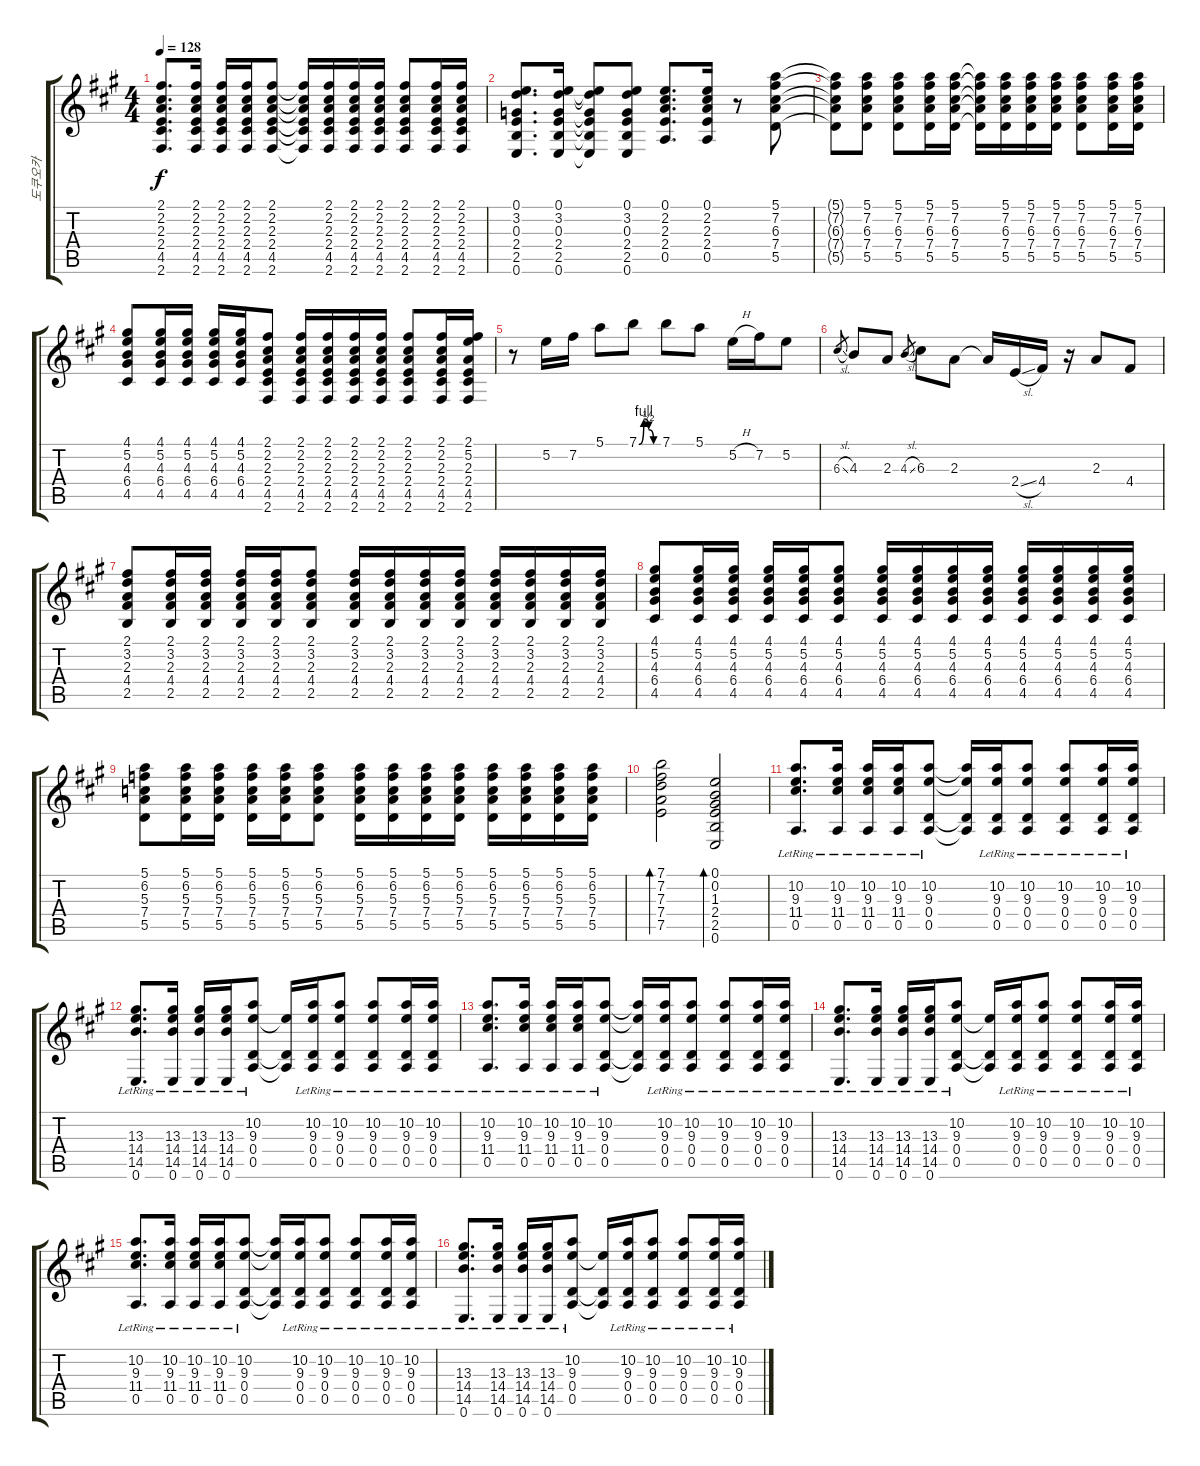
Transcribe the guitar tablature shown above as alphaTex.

\track ("도쿠오카" "도쿠오카") {instrument acousticguitarsteel}
\staff {score tabs}
\tuning (E4 B3 G3 D3 A2 E2) {hide}
\ts (4 4)
\tempo 128
\clef g2
\ks a
(2.1 2.2 2.3 2.4 4.5 2.6).8{d dy f} (2.1 2.2 2.3 2.4 4.5 2.6).16 (2.1 2.2 2.3 2.4 4.5 2.6).16 (2.1 2.2 2.3 2.4 4.5 2.6).16 (2.1 2.2 2.3 2.4 4.5 2.6).8 (2.1{t} 2.2{t} 2.3{t} 2.4{t} 4.5{t} 2.6{t}).16 (2.1 2.2 2.3 2.4 4.5 2.6).16 (2.1 2.2 2.3 2.4 4.5 2.6).16 (2.1 2.2 2.3 2.4 4.5 2.6).16 (2.1 2.2 2.3 2.4 4.5 2.6).8 (2.1 2.2 2.3 2.4 4.5 2.6).16 (2.1 2.2 2.3 2.4 4.5 2.6).16 |
(0.1 3.2 0.3 2.4 2.5 0.6).8{d} (0.1 3.2 0.3 2.4 2.5 0.6).16 (0.1{t} 3.2{t} 0.3{t} 2.4{t} 2.5{t} 0.6{t}).8 (0.1 3.2 0.3 2.4 2.5 0.6).8 (0.1 2.2 2.3 2.4 0.5).8{d} (0.1 2.2 2.3 2.4 0.5).16 r.8 (5.1 7.2 6.3 7.4 5.5).8 |
(5.1{t} 7.2{t} 6.3{t} 7.4{t} 5.5{t}).8 (5.1 7.2 6.3 7.4 5.5).8 (5.1 7.2 6.3 7.4 5.5).8 (5.1 7.2 6.3 7.4 5.5).16 (5.1 7.2 6.3 7.4 5.5).16 (5.1{t} 7.2{t} 6.3{t} 7.4{t} 5.5{t}).16 (5.1 7.2 6.3 7.4 5.5).16 (5.1 7.2 6.3 7.4 5.5).16 (5.1 7.2 6.3 7.4 5.5).16 (5.1 7.2 6.3 7.4 5.5).8 (5.1 7.2 6.3 7.4 5.5).16 (5.1 7.2 6.3 7.4 5.5).16 |
(4.1 5.2 4.3 6.4 4.5).8 (4.1 5.2 4.3 6.4 4.5).16 (4.1 5.2 4.3 6.4 4.5).16 (4.1 5.2 4.3 6.4 4.5).16 (4.1 5.2 4.3 6.4 4.5).16 (2.1 2.2 2.3 2.4 4.5 2.6).8 (2.1 2.2 2.3 2.4 4.5 2.6).16 (2.1 2.2 2.3 2.4 4.5 2.6).16 (2.1 2.2 2.3 2.4 4.5 2.6).16 (2.1 2.2 2.3 2.4 4.5 2.6).16 (2.1 2.2 2.3 2.4 4.5 2.6).8 (2.1 2.2 2.3 2.4 4.5 2.6).16 (2.1 5.2 2.3 2.4 4.5 2.6).16 |
r.8 5.2.16 7.2.16 5.1.8 7.1{be (custom 0 0 15 4 30 2 45 0 60 0)}.8 7.1.8 5.1.8 5.2{h}.16 7.2.16 5.2.8 |
6.3{sl}.8{gr} 4.3.8 2.3.8 4.3{sl}.8{gr} 6.3.8 2.3.8 2.3{t}.16 2.4{sl}.16 4.4.16 r.16 2.3.8 4.4.8 |
(2.1 3.2 2.3 4.4 2.5).8 (2.1 3.2 2.3 4.4 2.5).16 (2.1 3.2 2.3 4.4 2.5).16 (2.1 3.2 2.3 4.4 2.5).16 (2.1 3.2 2.3 4.4 2.5).16 (2.1 3.2 2.3 4.4 2.5).8 (2.1 3.2 2.3 4.4 2.5).16 (2.1 3.2 2.3 4.4 2.5).16 (2.1 3.2 2.3 4.4 2.5).16 (2.1 3.2 2.3 4.4 2.5).16 (2.1 3.2 2.3 4.4 2.5).16 (2.1 3.2 2.3 4.4 2.5).16 (2.1 3.2 2.3 4.4 2.5).16 (2.1 3.2 2.3 4.4 2.5).16 |
(4.1 5.2 4.3 6.4 4.5).8 (4.1 5.2 4.3 6.4 4.5).16 (4.1 5.2 4.3 6.4 4.5).16 (4.1 5.2 4.3 6.4 4.5).16 (4.1 5.2 4.3 6.4 4.5).16 (4.1 5.2 4.3 6.4 4.5).8 (4.1 5.2 4.3 6.4 4.5).16 (4.1 5.2 4.3 6.4 4.5).16 (4.1 5.2 4.3 6.4 4.5).16 (4.1 5.2 4.3 6.4 4.5).16 (4.1 5.2 4.3 6.4 4.5).16 (4.1 5.2 4.3 6.4 4.5).16 (4.1 5.2 4.3 6.4 4.5).16 (4.1 5.2 4.3 6.4 4.5).16 |
(5.1 6.2 5.3 7.4 5.5).8 (5.1 6.2 5.3 7.4 5.5).16 (5.1 6.2 5.3 7.4 5.5).16 (5.1 6.2 5.3 7.4 5.5).16 (5.1 6.2 5.3 7.4 5.5).16 (5.1 6.2 5.3 7.4 5.5).8 (5.1 6.2 5.3 7.4 5.5).16 (5.1 6.2 5.3 7.4 5.5).16 (5.1 6.2 5.3 7.4 5.5).16 (5.1 6.2 5.3 7.4 5.5).16 (5.1 6.2 5.3 7.4 5.5).16 (5.1 6.2 5.3 7.4 5.5).16 (5.1 6.2 5.3 7.4 5.5).16 (5.1 6.2 5.3 7.4 5.5).16 |
(7.1 7.2 7.3 7.4 7.5).2{bd 120} (0.1 0.2 1.3 2.4 2.5 0.6).2{bd 120} |
(10.2{lr} 9.3{lr} 11.4{lr} 0.5{lr}).8{d} (10.2{lr} 9.3{lr} 11.4{lr} 0.5{lr}).16 (10.2{lr} 9.3{lr} 11.4{lr} 0.5{lr}).16 (10.2{lr} 9.3{lr} 11.4{lr} 0.5{lr}).16 (10.2{lr} 9.3{lr} 0.4{lr} 0.5{lr}).8 (10.2{t} 9.3{t} 0.4{t} 0.5{t}).16 (10.2{lr} 9.3{lr} 0.4{lr} 0.5{lr}).16 (10.2{lr} 9.3{lr} 0.4{lr} 0.5{lr}).8 (10.2{lr} 9.3{lr} 0.4{lr} 0.5{lr}).8 (10.2{lr} 9.3{lr} 0.4{lr} 0.5{lr}).16 (10.2{lr} 9.3{lr} 0.4{lr} 0.5{lr}).16 |
(13.3{lr} 14.4{lr} 14.5{lr} 0.6{lr}).8{d} (13.3{lr} 14.4{lr} 14.5{lr} 0.6{lr}).16 (13.3{lr} 14.4{lr} 14.5{lr} 0.6{lr}).16 (13.3{lr} 14.4{lr} 14.5{lr} 0.6{lr}).16 (10.2{lr} 9.3{lr} 0.4{lr} 0.5{lr}).8 (9.3{t} 0.4{t} 0.5{t}).16 (10.2{lr} 9.3{lr} 0.4{lr} 0.5{lr}).16 (10.2{lr} 9.3{lr} 0.4{lr} 0.5{lr}).8 (10.2{lr} 9.3{lr} 0.4{lr} 0.5{lr}).8 (10.2{lr} 9.3{lr} 0.4{lr} 0.5{lr}).16 (10.2{lr} 9.3{lr} 0.4{lr} 0.5{lr}).16 |
(10.2{lr} 9.3{lr} 11.4{lr} 0.5{lr}).8{d} (10.2{lr} 9.3{lr} 11.4{lr} 0.5{lr}).16 (10.2{lr} 9.3{lr} 11.4{lr} 0.5{lr}).16 (10.2{lr} 9.3{lr} 11.4{lr} 0.5{lr}).16 (10.2{lr} 9.3{lr} 0.4{lr} 0.5{lr}).8 (10.2{t} 9.3{t} 0.4{t} 0.5{t}).16 (10.2{lr} 9.3{lr} 0.4{lr} 0.5{lr}).16 (10.2{lr} 9.3{lr} 0.4{lr} 0.5{lr}).8 (10.2{lr} 9.3{lr} 0.4{lr} 0.5{lr}).8 (10.2{lr} 9.3{lr} 0.4{lr} 0.5{lr}).16 (10.2{lr} 9.3{lr} 0.4{lr} 0.5{lr}).16 |
(13.3{lr} 14.4{lr} 14.5{lr} 0.6{lr}).8{d} (13.3{lr} 14.4{lr} 14.5{lr} 0.6{lr}).16 (13.3{lr} 14.4{lr} 14.5{lr} 0.6{lr}).16 (13.3{lr} 14.4{lr} 14.5{lr} 0.6{lr}).16 (10.2{lr} 9.3{lr} 0.4{lr} 0.5{lr}).8 (9.3{t} 0.4{t} 0.5{t}).16 (10.2{lr} 9.3{lr} 0.4{lr} 0.5{lr}).16 (10.2{lr} 9.3{lr} 0.4{lr} 0.5{lr}).8 (10.2{lr} 9.3{lr} 0.4{lr} 0.5{lr}).8 (10.2{lr} 9.3{lr} 0.4{lr} 0.5{lr}).16 (10.2{lr} 9.3{lr} 0.4{lr} 0.5{lr}).16 |
(10.2{lr} 9.3{lr} 11.4{lr} 0.5{lr}).8{d} (10.2{lr} 9.3{lr} 11.4{lr} 0.5{lr}).16 (10.2{lr} 9.3{lr} 11.4{lr} 0.5{lr}).16 (10.2{lr} 9.3{lr} 11.4{lr} 0.5{lr}).16 (10.2{lr} 9.3{lr} 0.4{lr} 0.5{lr}).8 (10.2{t} 9.3{t} 0.4{t} 0.5{t}).16 (10.2{lr} 9.3{lr} 0.4{lr} 0.5{lr}).16 (10.2{lr} 9.3{lr} 0.4{lr} 0.5{lr}).8 (10.2{lr} 9.3{lr} 0.4{lr} 0.5{lr}).8 (10.2{lr} 9.3{lr} 0.4{lr} 0.5{lr}).16 (10.2{lr} 9.3{lr} 0.4{lr} 0.5{lr}).16 |
(13.3{lr} 14.4{lr} 14.5{lr} 0.6{lr}).8{d} (13.3{lr} 14.4{lr} 14.5{lr} 0.6{lr}).16 (13.3{lr} 14.4{lr} 14.5{lr} 0.6{lr}).16 (13.3{lr} 14.4{lr} 14.5{lr} 0.6{lr}).16 (10.2{lr} 9.3{lr} 0.4{lr} 0.5{lr}).8 (9.3{t} 0.4{t} 0.5{t}).16 (10.2{lr} 9.3{lr} 0.4{lr} 0.5{lr}).16 (10.2{lr} 9.3{lr} 0.4{lr} 0.5{lr}).8 (10.2{lr} 9.3{lr} 0.4{lr} 0.5{lr}).8 (10.2{lr} 9.3{lr} 0.4{lr} 0.5{lr}).16 (10.2{lr} 9.3{lr} 0.4{lr} 0.5{lr}).16
